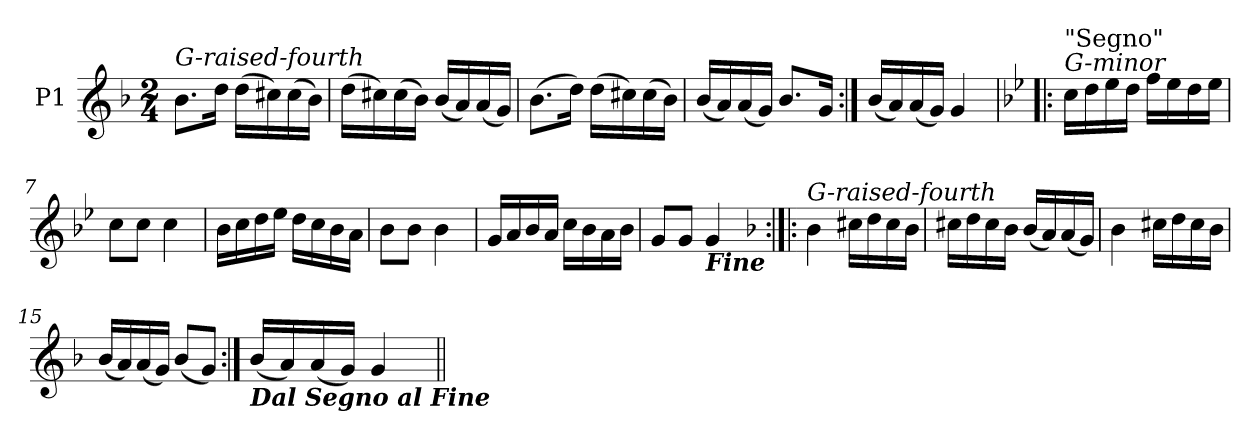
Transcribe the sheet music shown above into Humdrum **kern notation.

**kern
*part1
*staff1
*I"P1
*clefG2
*k[b-]
*G:dor
*M2/4
=1
!LO:TX:a:i:t=G-raised-fourth
8.b-\L
16dd\Jk
(16dd\LL
16cc#X\)
(16cc#\
16b-\JJ)
=2
(16dd\LL
16cc#X\)
(16cc#\
16b-\JJ)
(16b-/LL
16a/)
(16a/
16g/JJ)
=3
(8.b-\L
16dd\Jk)
(16dd\LL
16cc#X\)
(16cc#\
16b-\JJ)
=4
(16b-/LL
16a/)
(16a/
16g/JJ)
8.b-/L
16g/Jk
=5:|!
(16b-/LL
16a/)
(16a/
16g/JJ)
4g/
=6!|:
*k[b-e-]
*g:
!LO:TX:a:i:t=G-minor
!LO:TX:a:t="Segno"
16cc\LL
16dd\
16ee-\
16dd\JJ
16ff\LL
16ee-\
16dd\
16ee-\JJ
=7
8cc\L
8cc\J
4cc\
=8
16b-\LL
16cc\
16dd\
16ee-\JJ
16dd\LL
16cc\
16b-\
16a\JJ
=9
8b-\L
8b-\J
4b-\
=10
16g/LL
16a/
16b-/
16a/JJ
16cc\LL
16b-\
16a\
16b-\JJ
=11
8g/L
8g/J
!LO:TX:b:Bi:t=Fine
4g/
*k[b-]
*G:dor
=12:|!|:
!LO:TX:a:i:t=G-raised-fourth
4b-\
16cc#X\LL
16dd\
16cc#\
16b-\JJ
=13
16cc#X\LL
16dd\
16cc#\
16b-\JJ
(16b-/LL
16a/)
(16a/
16g/JJ)
=14
4b-\
16cc#X\LL
16dd\
16cc#\
16b-\JJ
=15
(16b-/LL
16a/)
(16a/
16g/JJ)
(8b-/L
8g/J)
=16:|!
!LO:TX:b:Bi:t=Dal Segno al Fine
(16b-/LL
16a/)
(16a/
16g/JJ)
4g/
=||
*-
